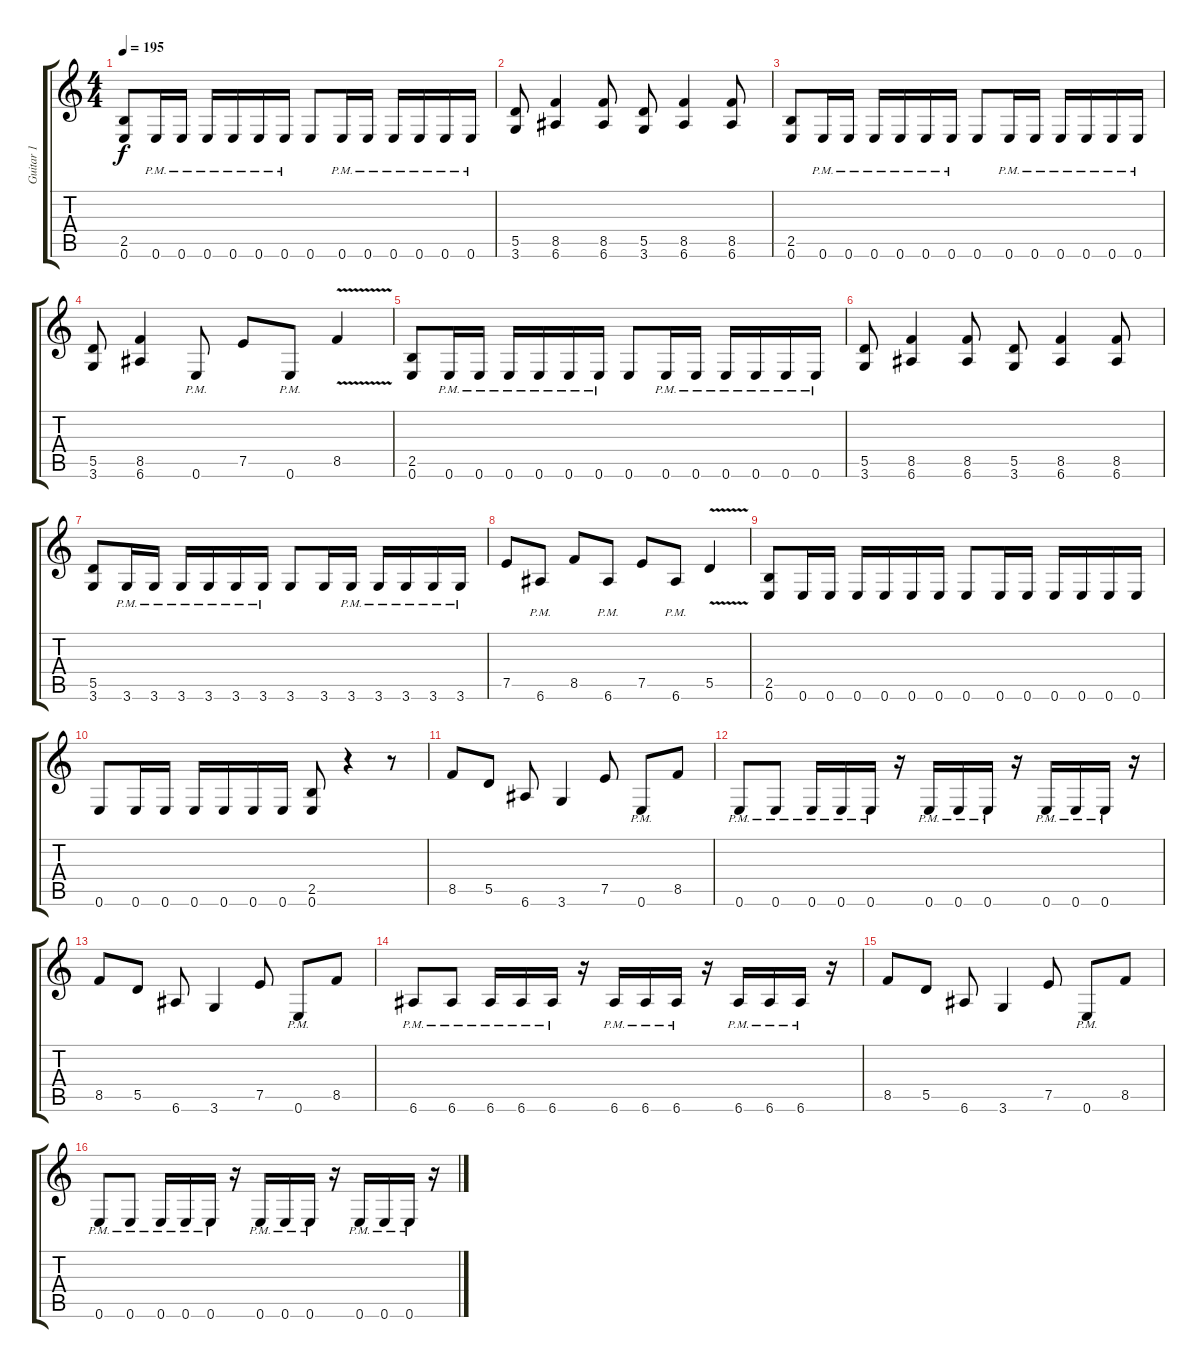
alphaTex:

\track ("Guitar 1" "Guitar 1") {instrument overdrivenguitar}
\staff {score tabs}
\tuning (E4 B3 G3 D3 A2 E2) {hide}
\ts (4 4)
\tempo 195
\clef g2
\ks c
(2.5 0.6).8{dy f} 0.6{pm}.16 0.6{pm}.16 0.6{pm}.16 0.6{pm}.16 0.6{pm}.16 0.6{pm}.16 0.6.8 0.6{pm}.16 0.6{pm}.16 0.6{pm}.16 0.6{pm}.16 0.6{pm}.16 0.6{pm}.16 |
(5.5 3.6).8 (8.5 6.6).4 (8.5 6.6).8 (5.5 3.6).8 (8.5 6.6).4 (8.5 6.6).8 |
(2.5 0.6).8 0.6{pm}.16 0.6{pm}.16 0.6{pm}.16 0.6{pm}.16 0.6{pm}.16 0.6{pm}.16 0.6.8 0.6{pm}.16 0.6{pm}.16 0.6{pm}.16 0.6{pm}.16 0.6{pm}.16 0.6{pm}.16 |
(5.5 3.6).8 (8.5 6.6).4 0.6{pm}.8 7.5.8 0.6{pm}.8 8.5{v}.4 |
(2.5 0.6).8 0.6{pm}.16 0.6{pm}.16 0.6{pm}.16 0.6{pm}.16 0.6{pm}.16 0.6{pm}.16 0.6.8 0.6{pm}.16 0.6{pm}.16 0.6{pm}.16 0.6{pm}.16 0.6{pm}.16 0.6{pm}.16 |
(5.5 3.6).8 (8.5 6.6).4 (8.5 6.6).8 (5.5 3.6).8 (8.5 6.6).4 (8.5 6.6).8 |
(5.5 3.6).8 3.6{pm}.16 3.6{pm}.16 3.6{pm}.16 3.6{pm}.16 3.6{pm}.16 3.6{pm}.16 3.6.8 3.6.16 3.6{pm}.16 3.6{pm}.16 3.6{pm}.16 3.6{pm}.16 3.6{pm}.16 |
7.5.8 6.6{pm}.8 8.5.8 6.6{pm}.8 7.5.8 6.6{pm}.8 5.5{v}.4 |
(2.5 0.6).8 0.6.16 0.6.16 0.6.16 0.6.16 0.6.16 0.6.16 0.6.8 0.6.16 0.6.16 0.6.16 0.6.16 0.6.16 0.6.16 |
0.6.8 0.6.16 0.6.16 0.6.16 0.6.16 0.6.16 0.6.16 (2.5 0.6).8 r.4 r.8 |
8.5.8 5.5.8 6.6.8 3.6.4 7.5.8 0.6{pm}.8 8.5.8 |
0.6{pm}.8 0.6{pm}.8 0.6{pm}.16 0.6{pm}.16 0.6{pm}.16 r.16 0.6{pm}.16 0.6{pm}.16 0.6{pm}.16 r.16 0.6{pm}.16 0.6{pm}.16 0.6{pm}.16 r.16 |
8.5.8 5.5.8 6.6.8 3.6.4 7.5.8 0.6{pm}.8 8.5.8 |
6.6{pm}.8 6.6{pm}.8 6.6{pm}.16 6.6{pm}.16 6.6{pm}.16 r.16 6.6{pm}.16 6.6{pm}.16 6.6{pm}.16 r.16 6.6{pm}.16 6.6{pm}.16 6.6{pm}.16 r.16 |
8.5.8 5.5.8 6.6.8 3.6.4 7.5.8 0.6{pm}.8 8.5.8 |
0.6{pm}.8 0.6{pm}.8 0.6{pm}.16 0.6{pm}.16 0.6{pm}.16 r.16 0.6{pm}.16 0.6{pm}.16 0.6{pm}.16 r.16 0.6{pm}.16 0.6{pm}.16 0.6{pm}.16 r.16
